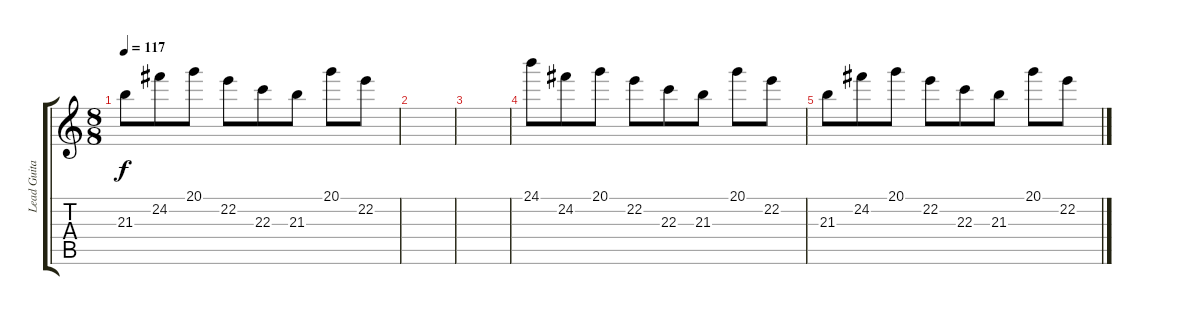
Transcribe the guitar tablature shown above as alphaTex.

\track ("Lead Guitar" "Lead Guita") {instrument distortionguitar}
\staff {score tabs}
\tuning (B3 Gb3 D3 A2 E2 B1) {hide}
\ts (8 8)
\tempo 117
\clef g2
\ks c
21.3.8{dy f} 24.2.8 20.1.8 22.2.8 22.3.8 21.3.8 20.1.8 22.2.8 |
|
|
24.1.8 24.2.8 20.1.8 22.2.8 22.3.8 21.3.8 20.1.8 22.2.8 |
21.3.8 24.2.8 20.1.8 22.2.8 22.3.8 21.3.8 20.1.8 22.2.8
